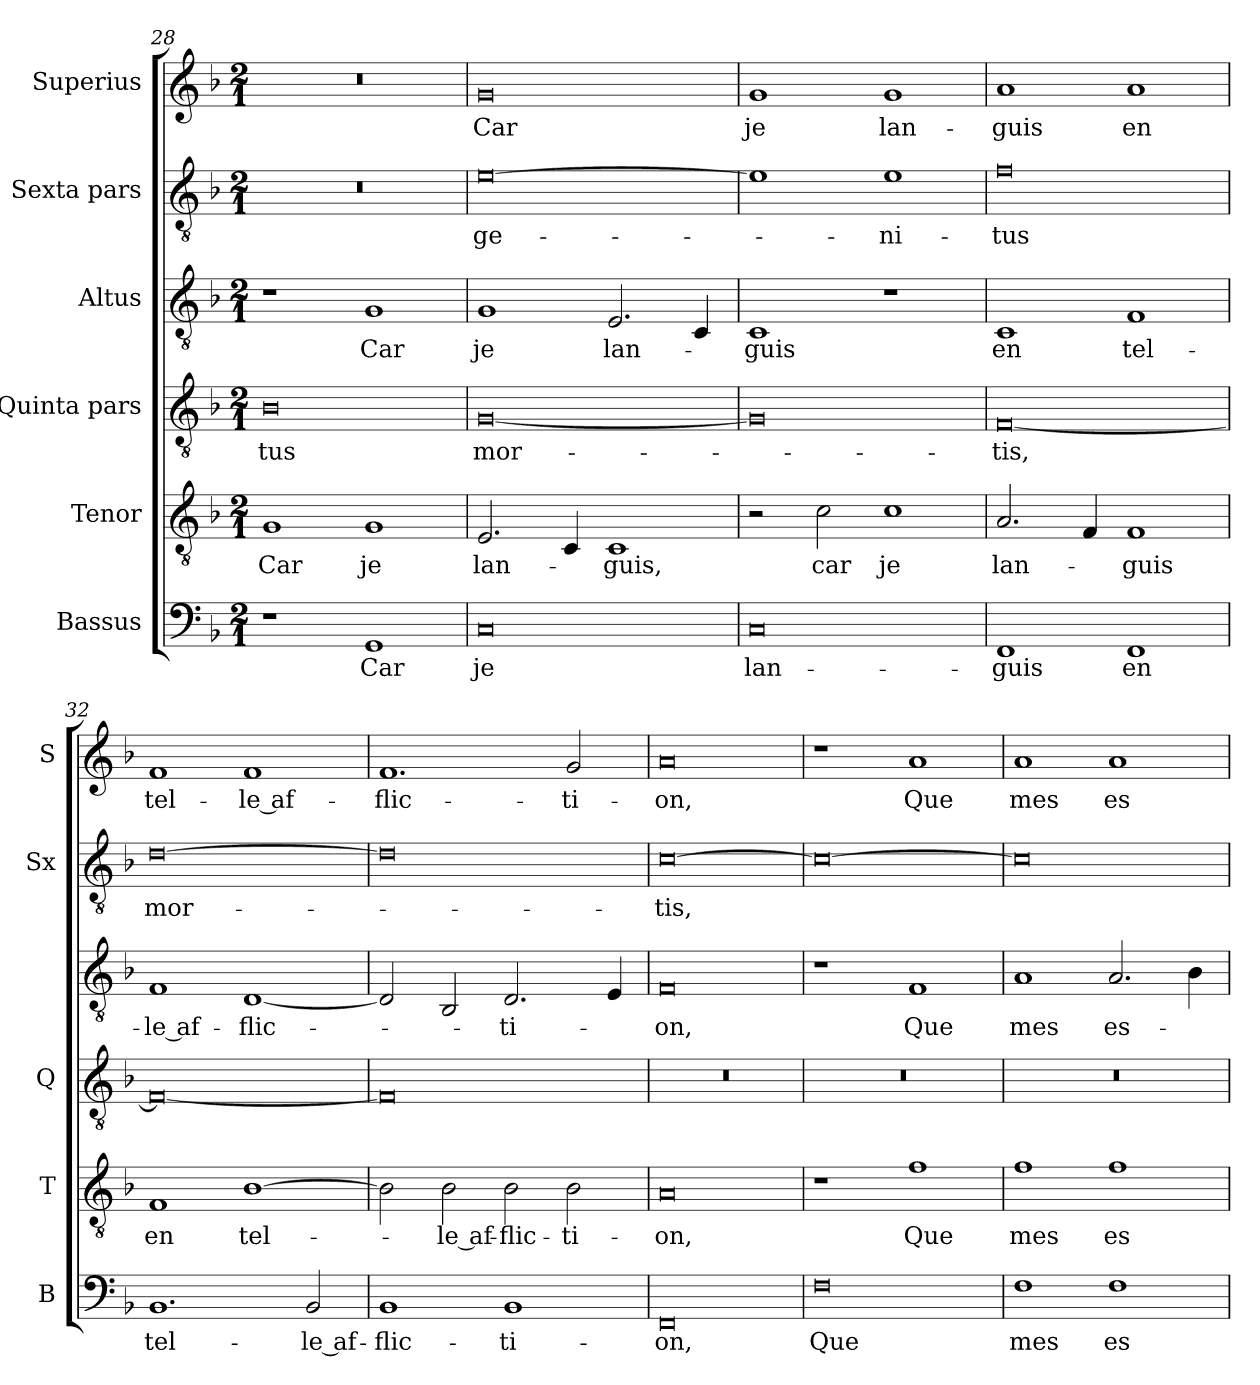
**kern	**text	**kern	**text	**kern	**text	**kern	**text	**kern	**text	**kern	**text
*part6	*part6	*part5	*part5	*part4	*part4	*part3	*part3	*part2	*part2	*part1	*part1
*staff6	*staff6	*staff5	*staff5	*staff4	*staff4	*staff3	*staff3	*staff2	*staff2	*staff1	*staff1
*I"Bassus	*	*I"Tenor	*	*I"Quinta pars	*	*I"Altus	*	*I"Sexta pars	*	*I"Superius	*
*I'B	*	*I'T	*	*I'Q	*	*	*	*I'Sx	*	*I'S	*
*clefF4	*	*clefGv2	*	*clefGv2	*	*clefGv2	*	*clefGv2	*	*clefG2	*
*k[b-]	*	*k[b-]	*	*k[b-]	*	*k[b-]	*	*k[b-]	*	*k[b-]	*
*M2/1	*	*M2/1	*	*M2/1	*	*M2/1	*	*M2/1	*	*M2/1	*
=28	=28	=28	=28	=28	=28	=28	=28	=28	=28	=28	=28
1r	.	1G	Car	0B-	-tus	1r	.	0r	.	0r	.
1GG	Car	1G	je	.	.	1G	Car	.	.	.	.
=29	=29	=29	=29	=29	=29	=29	=29	=29	=29	=29	=29
0C	je	2.E/	lan-	[0G	mor-	1G	je	[0e	ge-	0g	Car
.	.	4C/	.	.	.	.	.	.	.	.	.
.	.	1C	-guis,	.	.	2.E/	lan-	.	.	.	.
.	.	.	.	.	.	4C/	.	.	.	.	.
=30	=30	=30	=30	=30	=30	=30	=30	=30	=30	=30	=30
0C	lan-	2r	.	0G]	.	1C	-guis	1e]	.	1g	je
.	.	2c\	car	.	.	.	.	.	.	.	.
.	.	1c	je	.	.	1r	.	1e	-ni-	1g	lan-
=31	=31	=31	=31	=31	=31	=31	=31	=31	=31	=31	=31
1FF	-guis	2.A/	lan-	[0F	-tis,	1C	en	0f	tus	1a	-guis
.	.	4F/	.	.	.	.	.	.	.	.	.
1FF	en	1F	-guis	.	.	1F	tel-	.	.	1a	en
=32	=32	=32	=32	=32	=32	=32	=32	=32	=32	=32	=32
1.BB-	tel-	1F	en	0F_	.	1F	-le af-	[0d	mor-	1f	tel-
.	.	[1B-	tel-	.	.	[1D	-flic-	.	.	1f	-le af-
2BB-/	-le af-	.	.	.	.	.	.	.	.	.	.
=33	=33	=33	=33	=33	=33	=33	=33	=33	=33	=33	=33
1BB-	-flic-	2B-\]	.	0F]	.	2D/]	.	0d]	.	1.f	-flic-
.	.	2B-\	-le af-	.	.	2BB-/	.	.	.	.	.
1BB-	-ti-	2B-\	-flic-	.	.	2.D/	-ti-	.	.	.	.
.	.	2B-\	-ti-	.	.	.	.	.	.	2g/	-ti-
.	.	.	.	.	.	4E/	.	.	.	.	.
=34	=34	=34	=34	=34	=34	=34	=34	=34	=34	=34	=34
0FF	-on,	0A	-on,	0r	.	0F	-on,	[0c	-tis,	0a	-on,
=35	=35	=35	=35	=35	=35	=35	=35	=35	=35	=35	=35
0F	Que	1r	.	0r	.	1r	.	0c_	.	1r	.
.	.	1f	Que	.	.	1F	Que	.	.	1a	Que
=36	=36	=36	=36	=36	=36	=36	=36	=36	=36	=36	=36
1F	mes	1f	mes	0r	.	1A	mes	0c]	.	1a	mes
1F	es-	1f	es-	.	.	2.A/	es-	.	.	1a	es-
.	.	.	.	.	.	4B-\	.	.	.	.	.
=	=	=	=	=	=	=	=	=	=	=	=
*-	*-	*-	*-	*-	*-	*-	*-	*-	*-	*-	*-
